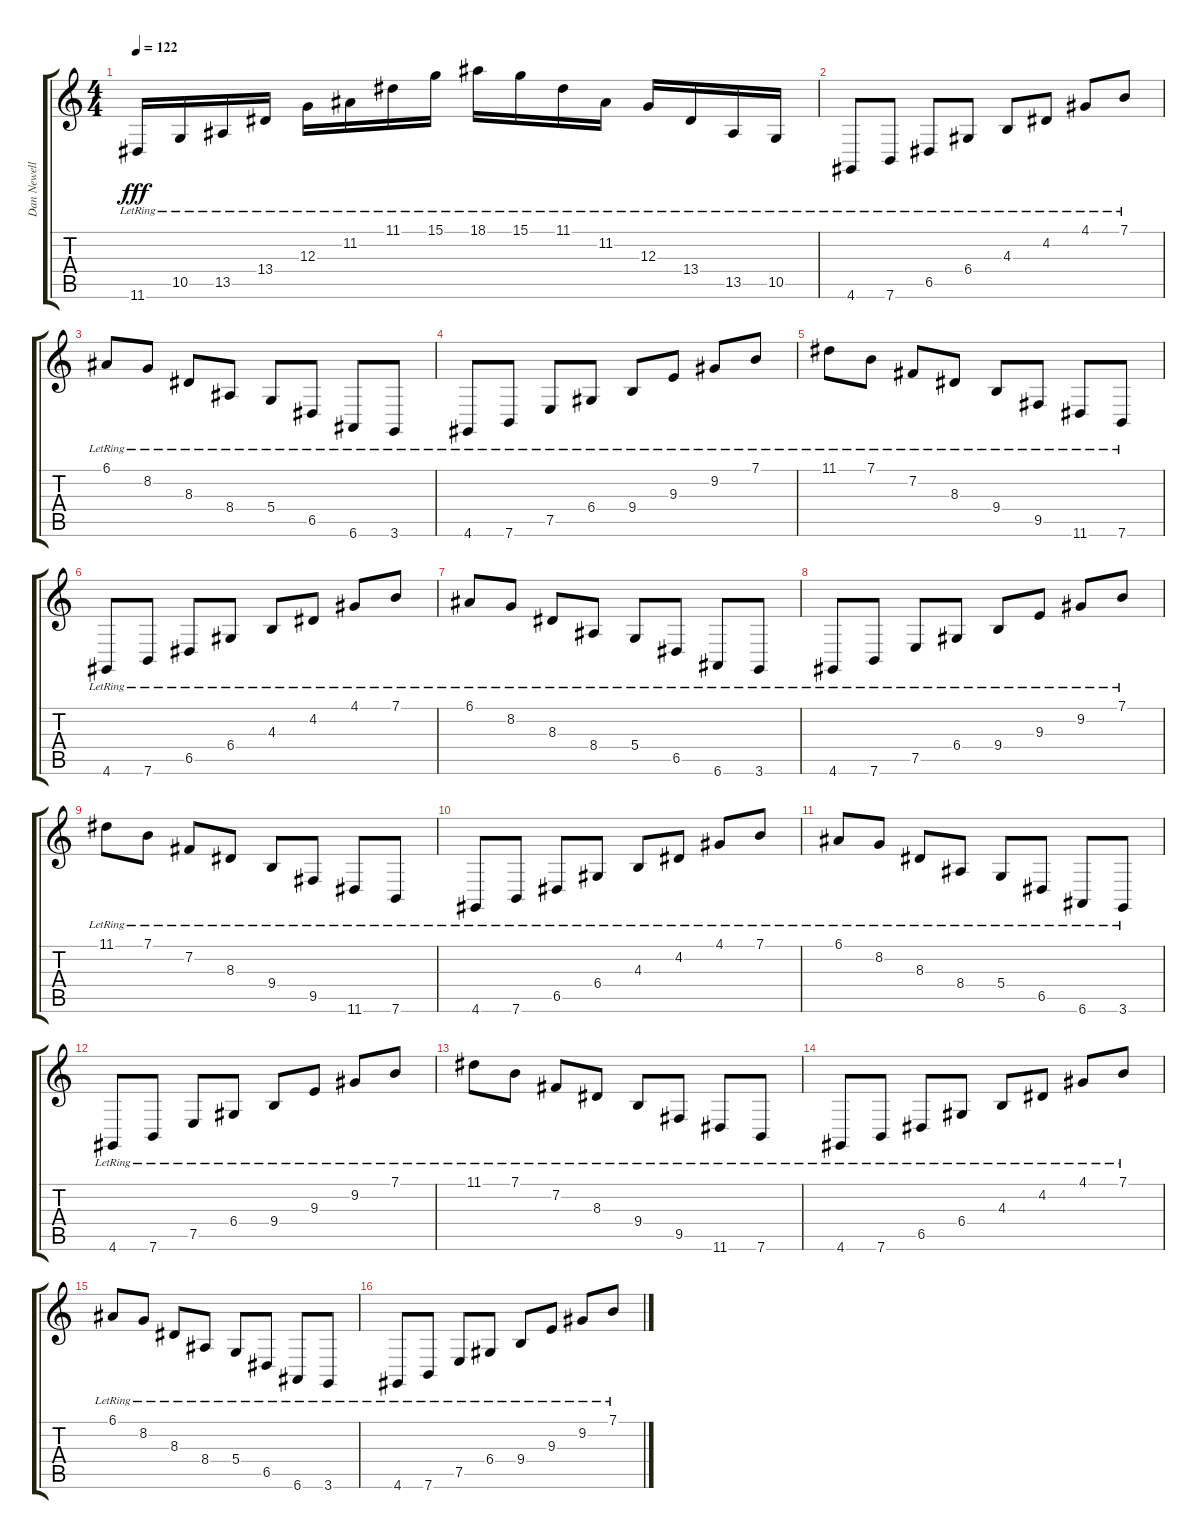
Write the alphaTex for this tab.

\track ("Dan Newell" "Dan Newell") {instrument acousticgrandpiano}
\staff {score tabs}
\tuning (E4 B3 G3 D3 A2 E2) {hide}
\ts (4 4)
\tempo 122
\clef g2
\ks c
11.6{lr}.16{dy fff} 10.5{lr}.16 13.5{lr}.16 13.4{lr}.16 12.3{lr}.16 11.2{lr}.16 11.1{lr}.16 15.1{lr}.16 18.1{lr}.16 15.1{lr}.16 11.1{lr}.16 11.2{lr}.16 12.3{lr}.16 13.4{lr}.16 13.5{lr}.16 10.5{lr}.16 |
4.6{lr}.8 7.6{lr}.8 6.5{lr}.8 6.4{lr}.8 4.3{lr}.8 4.2{lr}.8 4.1{lr}.8 7.1{lr}.8 |
6.1{lr}.8 8.2{lr}.8 8.3{lr}.8 8.4{lr}.8 5.4{lr}.8 6.5{lr}.8 6.6{lr}.8 3.6{lr}.8 |
4.6{lr}.8 7.6{lr}.8 7.5{lr}.8 6.4{lr}.8 9.4{lr}.8 9.3{lr}.8 9.2{lr}.8 7.1{lr}.8 |
11.1{lr}.8 7.1{lr}.8 7.2{lr}.8 8.3{lr}.8 9.4{lr}.8 9.5{lr}.8 11.6{lr}.8 7.6{lr}.8 |
4.6{lr}.8 7.6{lr}.8 6.5{lr}.8 6.4{lr}.8 4.3{lr}.8 4.2{lr}.8 4.1{lr}.8 7.1{lr}.8 |
6.1{lr}.8 8.2{lr}.8 8.3{lr}.8 8.4{lr}.8 5.4{lr}.8 6.5{lr}.8 6.6{lr}.8 3.6{lr}.8 |
4.6{lr}.8 7.6{lr}.8 7.5{lr}.8 6.4{lr}.8 9.4{lr}.8 9.3{lr}.8 9.2{lr}.8 7.1{lr}.8 |
11.1{lr}.8 7.1{lr}.8 7.2{lr}.8 8.3{lr}.8 9.4{lr}.8 9.5{lr}.8 11.6{lr}.8 7.6{lr}.8 |
4.6{lr}.8 7.6{lr}.8 6.5{lr}.8 6.4{lr}.8 4.3{lr}.8 4.2{lr}.8 4.1{lr}.8 7.1{lr}.8 |
6.1{lr}.8 8.2{lr}.8 8.3{lr}.8 8.4{lr}.8 5.4{lr}.8 6.5{lr}.8 6.6{lr}.8 3.6{lr}.8 |
4.6{lr}.8 7.6{lr}.8 7.5{lr}.8 6.4{lr}.8 9.4{lr}.8 9.3{lr}.8 9.2{lr}.8 7.1{lr}.8 |
11.1{lr}.8 7.1{lr}.8 7.2{lr}.8 8.3{lr}.8 9.4{lr}.8 9.5{lr}.8 11.6{lr}.8 7.6{lr}.8 |
4.6{lr}.8 7.6{lr}.8 6.5{lr}.8 6.4{lr}.8 4.3{lr}.8 4.2{lr}.8 4.1{lr}.8 7.1{lr}.8 |
6.1{lr}.8 8.2{lr}.8 8.3{lr}.8 8.4{lr}.8 5.4{lr}.8 6.5{lr}.8 6.6{lr}.8 3.6{lr}.8 |
4.6{lr}.8 7.6{lr}.8 7.5{lr}.8 6.4{lr}.8 9.4{lr}.8 9.3{lr}.8 9.2{lr}.8 7.1{lr}.8
